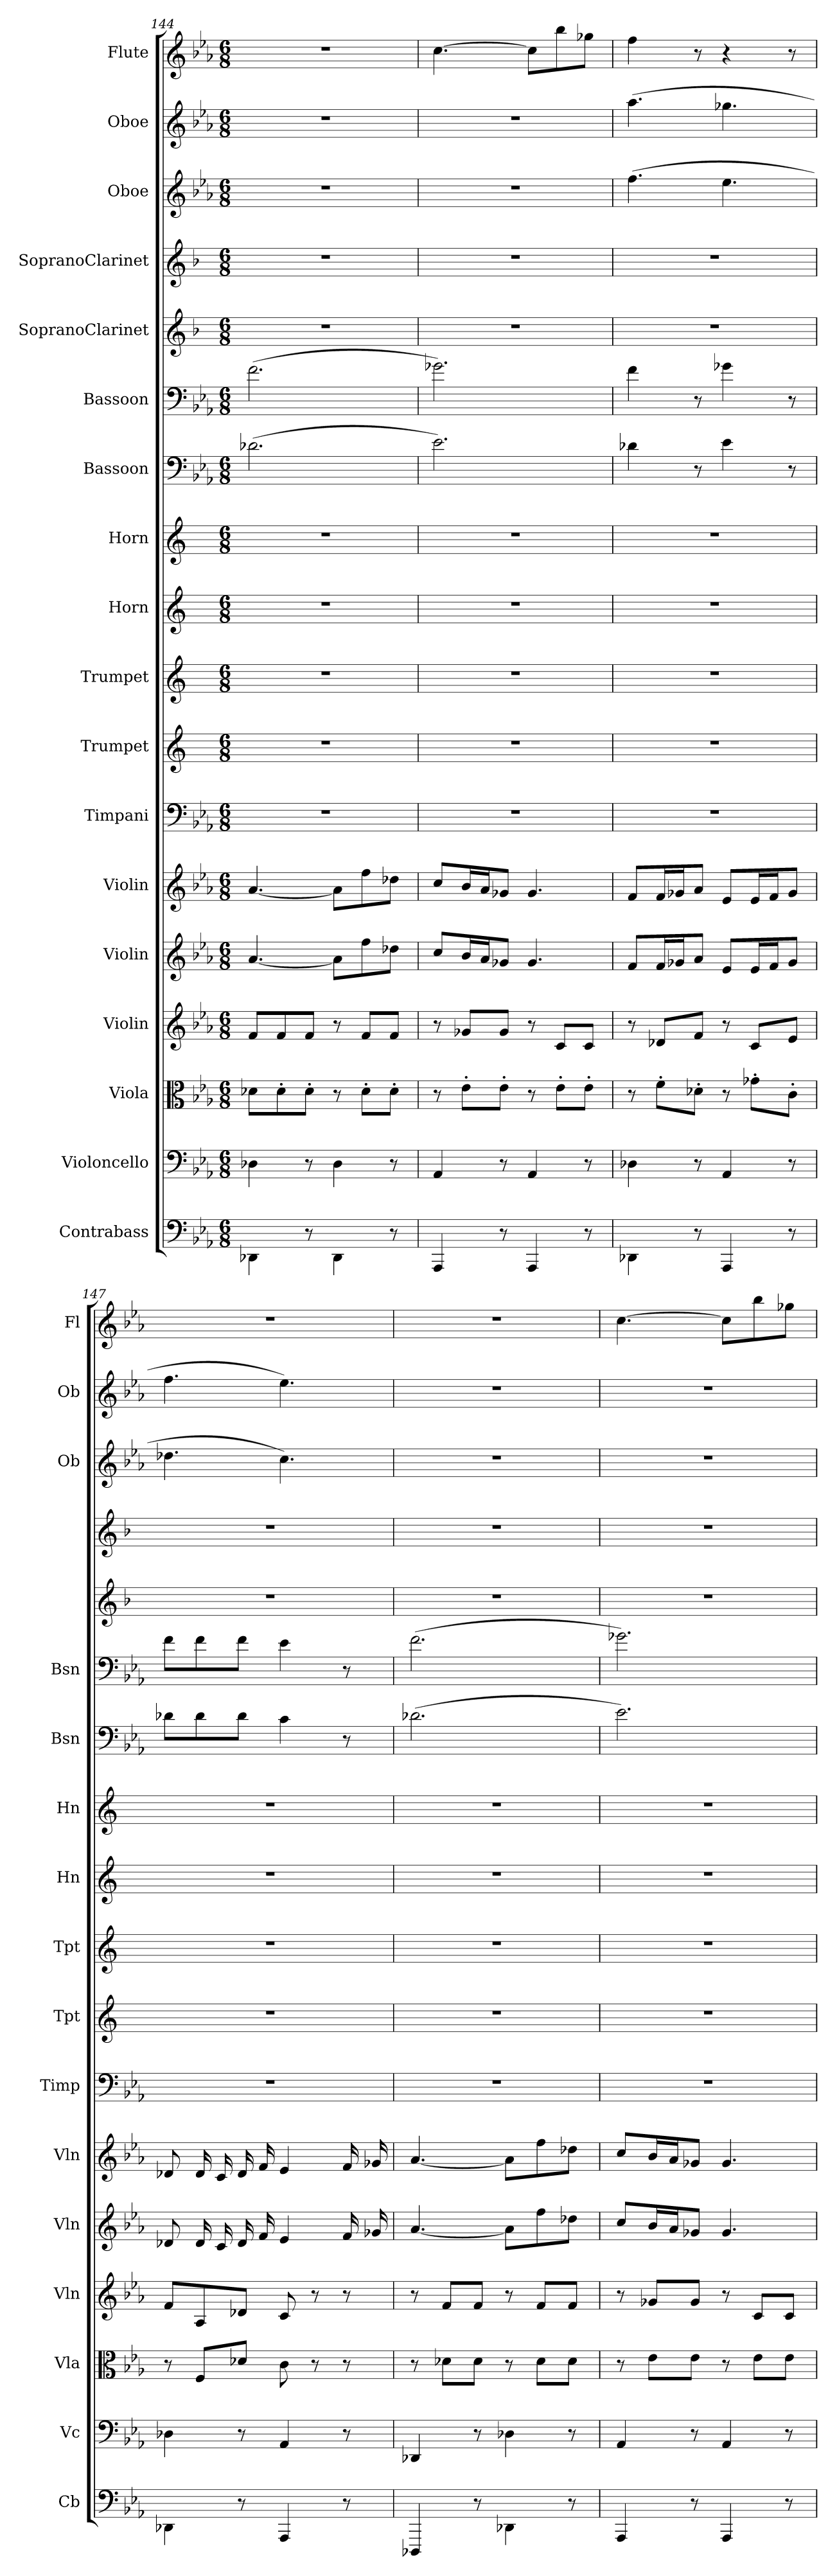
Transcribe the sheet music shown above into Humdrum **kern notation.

**kern	**kern	**kern	**kern	**kern	**kern	**kern	**kern	**kern	**kern	**kern	**kern	**kern	**kern	**kern	**kern	**kern	**kern
*part18	*part17	*part16	*part15	*part14	*part13	*part12	*part11	*part10	*part9	*part8	*part7	*part6	*part5	*part4	*part3	*part2	*part1
*staff18	*staff17	*staff16	*staff15	*staff14	*staff13	*staff12	*staff11	*staff10	*staff9	*staff8	*staff7	*staff6	*staff5	*staff4	*staff3	*staff2	*staff1
*I"Contrabass	*I"Violoncello	*I"Viola	*I"Violin	*I"Violin	*I"Violin	*I"Timpani	*I"Trumpet	*I"Trumpet	*I"Horn	*I"Horn	*I"Bassoon	*I"Bassoon	*I"SopranoClarinet	*I"SopranoClarinet	*I"Oboe	*I"Oboe	*I"Flute
*I'Cb	*I'Vc	*I'Vla	*I'Vln	*I'Vln	*I'Vln	*I'Timp	*I'Tpt	*I'Tpt	*I'Hn	*I'Hn	*I'Bsn	*I'Bsn	*	*	*I'Ob	*I'Ob	*I'Fl
*clefF4	*clefF4	*clefC3	*clefG2	*clefG2	*clefG2	*clefF4	*clefG2	*clefG2	*clefG2	*clefG2	*clefF4	*clefF4	*clefG2	*clefG2	*clefG2	*clefG2	*clefG2
*k[b-e-a-]	*k[b-e-a-]	*k[b-e-a-]	*k[b-e-a-]	*k[b-e-a-]	*k[b-e-a-]	*k[b-e-a-]	*k[]	*k[]	*k[]	*k[]	*k[b-e-a-]	*k[b-e-a-]	*k[b-]	*k[b-]	*k[b-e-a-]	*k[b-e-a-]	*k[b-e-a-]
*M6/8	*M6/8	*M6/8	*M6/8	*M6/8	*M6/8	*M6/8	*M6/8	*M6/8	*M6/8	*M6/8	*M6/8	*M6/8	*M6/8	*M6/8	*M6/8	*M6/8	*M6/8
=144	=144	=144	=144	=144	=144	=144	=144	=144	=144	=144	=144	=144	=144	=144	=144	=144	=144
4DD-X"\	4D-X\	8d-X\L	8f/L	[4.a-/	[4.a-/	2.r	2.r	2.r	2.r	2.r	(2.d-X\	(2.f\	2.r	2.r	2.r	2.r	2.r
.	.	8d-'\	8f/	.	.	.	.	.	.	.	.	.	.	.	.	.	.
8r	8r	8d-'\J	8f/J	.	.	.	.	.	.	.	.	.	.	.	.	.	.
4DD-"\	4D-\	8r	8r	8a-\L]	8a-\L]	.	.	.	.	.	.	.	.	.	.	.	.
.	.	8d-'\L	8f/L	8ff\	8ff\	.	.	.	.	.	.	.	.	.	.	.	.
8r	8r	8d-'\J	8f/J	8dd-X\J	8dd-X\J	.	.	.	.	.	.	.	.	.	.	.	.
=145	=145	=145	=145	=145	=145	=145	=145	=145	=145	=145	=145	=145	=145	=145	=145	=145	=145
4AAA-"/	4AA-/	8r	8r	8cc/L	8cc/L	2.r	2.r	2.r	2.r	2.r	2.e-\)	2.g-X\)	2.r	2.r	2.r	2.r	[4.cc\
.	.	8e-'\L	8g-X/L	16b-/L	16b-/L	.	.	.	.	.	.	.	.	.	.	.	.
.	.	.	.	16a-/J	16a-/J	.	.	.	.	.	.	.	.	.	.	.	.
8r	8r	8e-'\J	8g-/J	8g-X/J	8g-X/J	.	.	.	.	.	.	.	.	.	.	.	.
4AAA-"/	4AA-/	8r	8r	4.g-/	4.g-/	.	.	.	.	.	.	.	.	.	.	.	8cc\L]
.	.	8e-'\L	8c/L	.	.	.	.	.	.	.	.	.	.	.	.	.	8bb-\
8r	8r	8e-'\J	8c/J	.	.	.	.	.	.	.	.	.	.	.	.	.	8gg-X\J
=146	=146	=146	=146	=146	=146	=146	=146	=146	=146	=146	=146	=146	=146	=146	=146	=146	=146
4DD-X"\	4D-X\	8r	8r	8f/L	8f/L	2.r	2.r	2.r	2.r	2.r	4d-X\	4f\	2.r	2.r	(4.ff\	(4.aa-\	4ff\
.	.	8f'\L	8d-X/L	16f/L	16f/L	.	.	.	.	.	.	.	.	.	.	.	.
.	.	.	.	16g-X/J	16g-X/J	.	.	.	.	.	.	.	.	.	.	.	.
8r	8r	8d-X'\J	8f/J	8a-/J	8a-/J	.	.	.	.	.	8r	8r	.	.	.	.	8r
4AAA-"/	4AA-/	8r	8r	8e-/L	8e-/L	.	.	.	.	.	4e-\	4g-X\	.	.	4.ee-\	4.gg-X\	4r
.	.	8g-X'\L	8c/L	16e-/L	16e-/L	.	.	.	.	.	.	.	.	.	.	.	.
.	.	.	.	16f/J	16f/J	.	.	.	.	.	.	.	.	.	.	.	.
8r	8r	8c'\J	8e-/J	8g-/J	8g-/J	.	.	.	.	.	8r	8r	.	.	.	.	8r
=147	=147	=147	=147	=147	=147	=147	=147	=147	=147	=147	=147	=147	=147	=147	=147	=147	=147
4DD-X"\	4D-X\	8r	8f/L	8d-X/	8d-X/	2.r	2.r	2.r	2.r	2.r	8d-X\L	8f\L	2.r	2.r	4.dd-X\	4.ff\	2.r
.	.	8F/L	8A-/	16d-/	16d-/	.	.	.	.	.	8d-\	8f\	.	.	.	.	.
.	.	.	.	16c/	16c/	.	.	.	.	.	.	.	.	.	.	.	.
8r	8r	8d-X/J	8d-X/J	16d-/	16d-/	.	.	.	.	.	8d-\J	8f\J	.	.	.	.	.
.	.	.	.	16f/	16f/	.	.	.	.	.	.	.	.	.	.	.	.
4AAA-"/	4AA-/	8c\	8c/	4e-/	4e-/	.	.	.	.	.	4c\	4e-\	.	.	4.cc\)	4.ee-\)	.
.	.	8r	8r	.	.	.	.	.	.	.	.	.	.	.	.	.	.
8r	8r	8r	8r	16f/	16f/	.	.	.	.	.	8r	8r	.	.	.	.	.
.	.	.	.	16g-X/	16g-X/	.	.	.	.	.	.	.	.	.	.	.	.
=148	=148	=148	=148	=148	=148	=148	=148	=148	=148	=148	=148	=148	=148	=148	=148	=148	=148
4DDD-X"/	4DD-X/	8r	8r	[4.a-/	[4.a-/	2.r	2.r	2.r	2.r	2.r	(2.d-X\	(2.f\	2.r	2.r	2.r	2.r	2.r
.	.	8d-X\L	8f/L	.	.	.	.	.	.	.	.	.	.	.	.	.	.
8r	8r	8d-\J	8f/J	.	.	.	.	.	.	.	.	.	.	.	.	.	.
4DD-X"\	4D-X\	8r	8r	8a-\L]	8a-\L]	.	.	.	.	.	.	.	.	.	.	.	.
.	.	8d-\L	8f/L	8ff\	8ff\	.	.	.	.	.	.	.	.	.	.	.	.
8r	8r	8d-\J	8f/J	8dd-X\J	8dd-X\J	.	.	.	.	.	.	.	.	.	.	.	.
=149	=149	=149	=149	=149	=149	=149	=149	=149	=149	=149	=149	=149	=149	=149	=149	=149	=149
4AAA-"/	4AA-/	8r	8r	8cc/L	8cc/L	2.r	2.r	2.r	2.r	2.r	2.e-\)	2.g-X\)	2.r	2.r	2.r	2.r	[4.cc\
.	.	8e-\L	8g-X/L	16b-/L	16b-/L	.	.	.	.	.	.	.	.	.	.	.	.
.	.	.	.	16a-/J	16a-/J	.	.	.	.	.	.	.	.	.	.	.	.
8r	8r	8e-\J	8g-/J	8g-X/J	8g-X/J	.	.	.	.	.	.	.	.	.	.	.	.
4AAA-"/	4AA-/	8r	8r	4.g-/	4.g-/	.	.	.	.	.	.	.	.	.	.	.	8cc\L]
.	.	8e-\L	8c/L	.	.	.	.	.	.	.	.	.	.	.	.	.	8bb-\
8r	8r	8e-\J	8c/J	.	.	.	.	.	.	.	.	.	.	.	.	.	8gg-X\J
=	=	=	=	=	=	=	=	=	=	=	=	=	=	=	=	=	=
*-	*-	*-	*-	*-	*-	*-	*-	*-	*-	*-	*-	*-	*-	*-	*-	*-	*-
